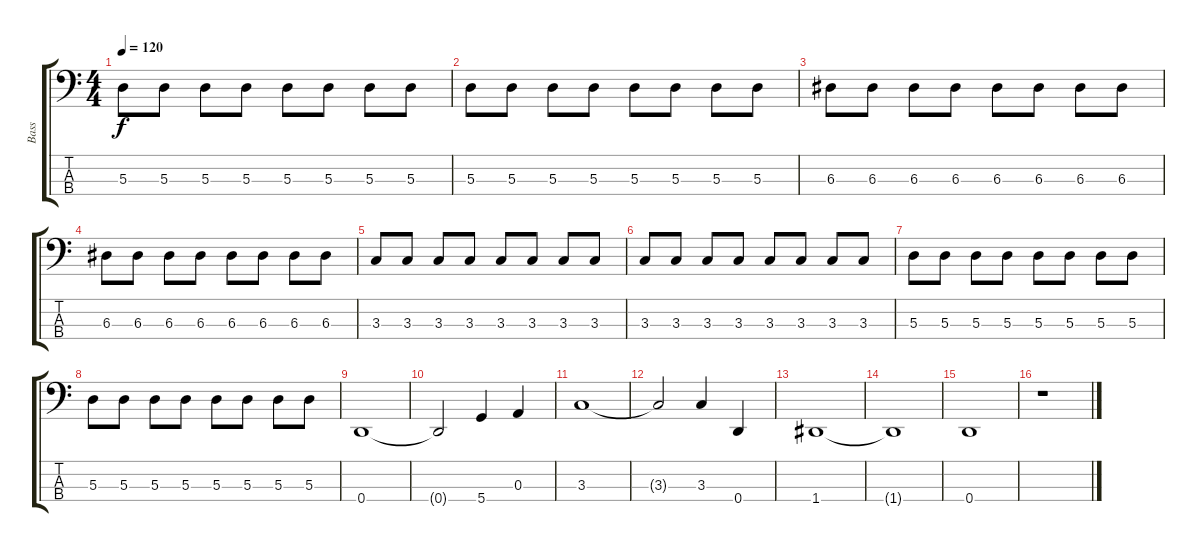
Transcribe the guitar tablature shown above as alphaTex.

\track ("Bass" "Bass") {instrument electricbassfinger}
\staff {score tabs}
\tuning (G2 D2 A1 D1) {hide}
\ts (4 4)
\tempo 120
\clef f4
\ks c
5.3.8{dy f} 5.3.8 5.3.8 5.3.8 5.3.8 5.3.8 5.3.8 5.3.8 |
5.3.8 5.3.8 5.3.8 5.3.8 5.3.8 5.3.8 5.3.8 5.3.8 |
6.3.8 6.3.8 6.3.8 6.3.8 6.3.8 6.3.8 6.3.8 6.3.8 |
6.3.8 6.3.8 6.3.8 6.3.8 6.3.8 6.3.8 6.3.8 6.3.8 |
3.3.8 3.3.8 3.3.8 3.3.8 3.3.8 3.3.8 3.3.8 3.3.8 |
3.3.8 3.3.8 3.3.8 3.3.8 3.3.8 3.3.8 3.3.8 3.3.8 |
5.3.8 5.3.8 5.3.8 5.3.8 5.3.8 5.3.8 5.3.8 5.3.8 |
5.3.8 5.3.8 5.3.8 5.3.8 5.3.8 5.3.8 5.3.8 5.3.8 |
0.4.1 |
0.4{t}.2 5.4.4 0.3.4 |
3.3.1 |
3.3{t}.2 3.3.4 0.4.4 |
1.4.1 |
1.4{t}.1 |
0.4.1 |
r.1
